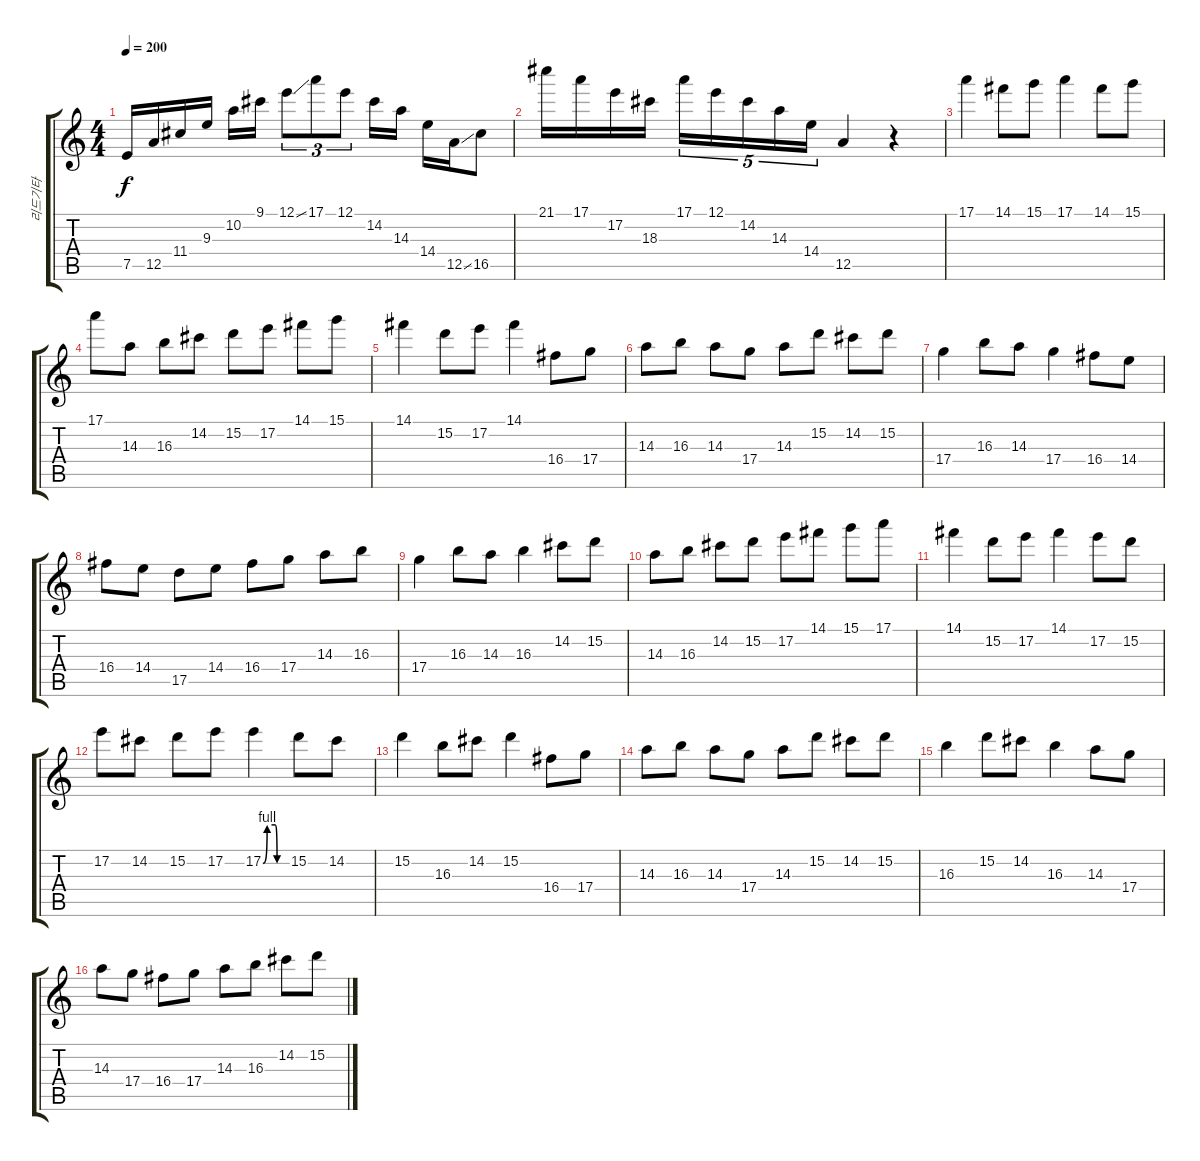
\track ("리드기타" "리드기타") {instrument distortionguitar}
\staff {score tabs}
\tuning (E4 B3 G3 D3 A2 E2) {hide}
\ts (4 4)
\tempo 200
\clef g2
\ks c
7.5.16{dy f} 12.5.16 11.4.16 9.3.16 10.2.16 9.1.16 12.1{ss}.8{tu (3 2)} 17.1.8{tu (3 2)} 12.1.8{tu (3 2)} 14.2.16 14.3.16 14.4.16 12.5{ss}.16 16.5.8 |
21.1.16 17.1.16 17.2.16 18.3.16 17.1.16{tu (5 4)} 12.1.16{tu (5 4)} 14.2.16{tu (5 4)} 14.3.16{tu (5 4)} 14.4.16{tu (5 4)} 12.5.4 r.4 |
17.1.4 14.1.8 15.1.8 17.1.4 14.1.8 15.1.8 |
17.1.8 14.3.8 16.3.8 14.2.8 15.2.8 17.2.8 14.1.8 15.1.8 |
14.1.4 15.2.8 17.2.8 14.1.4 16.4.8 17.4.8 |
14.3.8 16.3.8 14.3.8 17.4.8 14.3.8 15.2.8 14.2.8 15.2.8 |
17.4.4 16.3.8 14.3.8 17.4.4 16.4.8 14.4.8 |
16.4.8 14.4.8 17.5.8 14.4.8 16.4.8 17.4.8 14.3.8 16.3.8 |
17.4.4 16.3.8 14.3.8 16.3.4 14.2.8 15.2.8 |
14.3.8 16.3.8 14.2.8 15.2.8 17.2.8 14.1.8 15.1.8 17.1.8 |
14.1.4 15.2.8 17.2.8 14.1.4 17.2.8 15.2.8 |
17.2.8 14.2.8 15.2.8 17.2.8 17.2{be (custom 0 0 10 4 30 4 35 0 60 0)}.4 15.2.8 14.2.8 |
15.2.4 16.3.8 14.2.8 15.2.4 16.4.8 17.4.8 |
14.3.8 16.3.8 14.3.8 17.4.8 14.3.8 15.2.8 14.2.8 15.2.8 |
16.3.4 15.2.8 14.2.8 16.3.4 14.3.8 17.4.8 |
14.3.8 17.4.8 16.4.8 17.4.8 14.3.8 16.3.8 14.2.8 15.2.8
